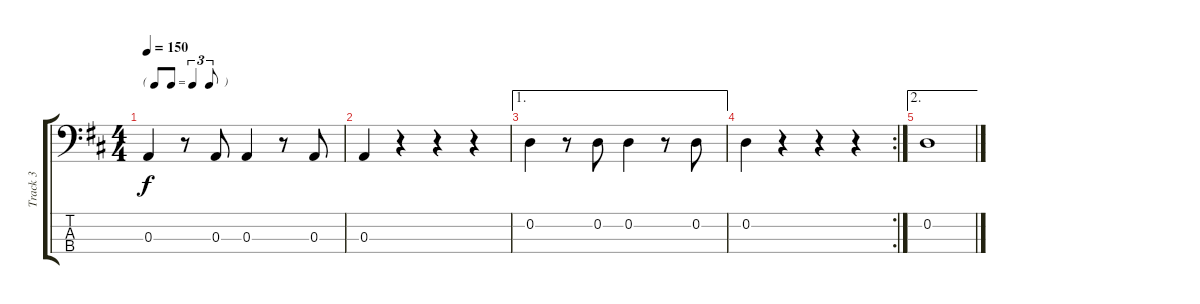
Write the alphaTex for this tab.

\track ("Track 3" "Track 3") {instrument electricbassfinger}
\staff {score tabs}
\tuning (G2 D2 A1 E1) {hide}
\ts (4 4)
\tf triplet8th
\tempo 150
\clef f4
\ks d
0.3.4{dy f} r.8 0.3.8 0.3.4 r.8 0.3.8 |
0.3.4 r.4 r.4 r.4 |
\ae 1
0.2.4 r.8 0.2.8 0.2.4 r.8 0.2.8 |
\rc 2
0.2.4 r.4 r.4 r.4 |
\ae 2
0.2.1
